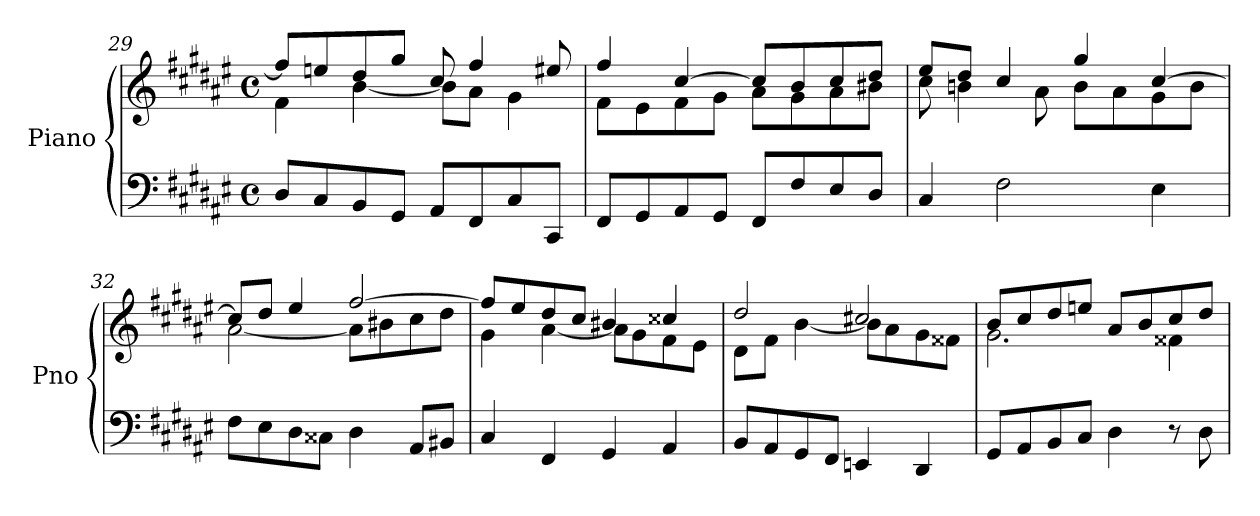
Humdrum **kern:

**kern	**kern
*part1	*part1
*staff2	*staff1
*I"Piano	*
*I'Pno	*
*clefF4	*clefG2
*k[f#c#g#d#a#e#]	*k[f#c#g#d#a#e#]
*M4/4	*M4/4
*met(c)	*met(c)
=29	=29
*	*^
8D#/L	8ff#/L]	4f#\
8C#/	8een/	.
8BB/	8dd#/	[4b\
8GG#/J	8gg#/J	.
8AA#/L	8cc#/	8b\L]
8FF#/	4ff#/	8a#\J
8C#/	.	4g#\
8CC#/J	8ee#X/	.
!!LO:PB:g=z	!!
=30	=30	=30
8FF#/L	4ff#/	8f#\L
8GG#/	.	8e#\
8AA#/	[4cc#/	8f#\
8GG#/J	.	8g#\J
8FF#/L	8cc#/L]	8a#\L
8F#/	8b/	8g#\
8E#/	8cc#/	8a#\
8D#/J	8dd#/J	8b#X\J
=31	=31	=31
4C#/	8ee#/L	8cc#\
.	8dd#/J	4bn\
2F#\	4cc#/	.
.	.	8a#\
.	4gg#/	8b\L
.	.	8a#\
4E#\	[4cc#/	8g#\
.	.	8b\J
=32	=32	=32
8F#\L	8cc#/L]	[2a#\
8E#\	8dd#/J	.
8D#\	4ee#/	.
8C##X\J	.	.
4D#\	[2ff#/	8a#\L]
.	.	8b#X\
8AA#/L	.	8cc#\
8BB#X/J	.	8dd#\J
=33	=33	=33
4C#/	8ff#/L]	4g#\
.	8ee#/	.
4FF#/	8dd#/	[4a#\
.	8cc#/J	.
4GG#/	4b#X/	8a#\L]
.	.	8g#\
4AA#/	4cc##X/	8f#\
.	.	8e#\J
!!LO:LB:g=z	!!
=34	=34	=34
8BB/L	2dd#/	8d#\L
8AA#/	.	8f#\J
8GG#/	.	[4b\
8FF#/J	.	.
4EEn/	2cc#X/	8b\L]
.	.	8a#\
4DD#/	.	8g#\
.	.	8f##X\J
=35	=35	=35
8GG#/L	8b/L	2.g#\
8AA#/	8cc#/	.
8BB/	8dd#/	.
8C#/J	8een/J	.
4D#\	8a#/L	.
.	8b/	.
8r	8cc#/	4f##X\
8D#\	8dd#/J	.
*	*v	*v
=	=
*-	*-
